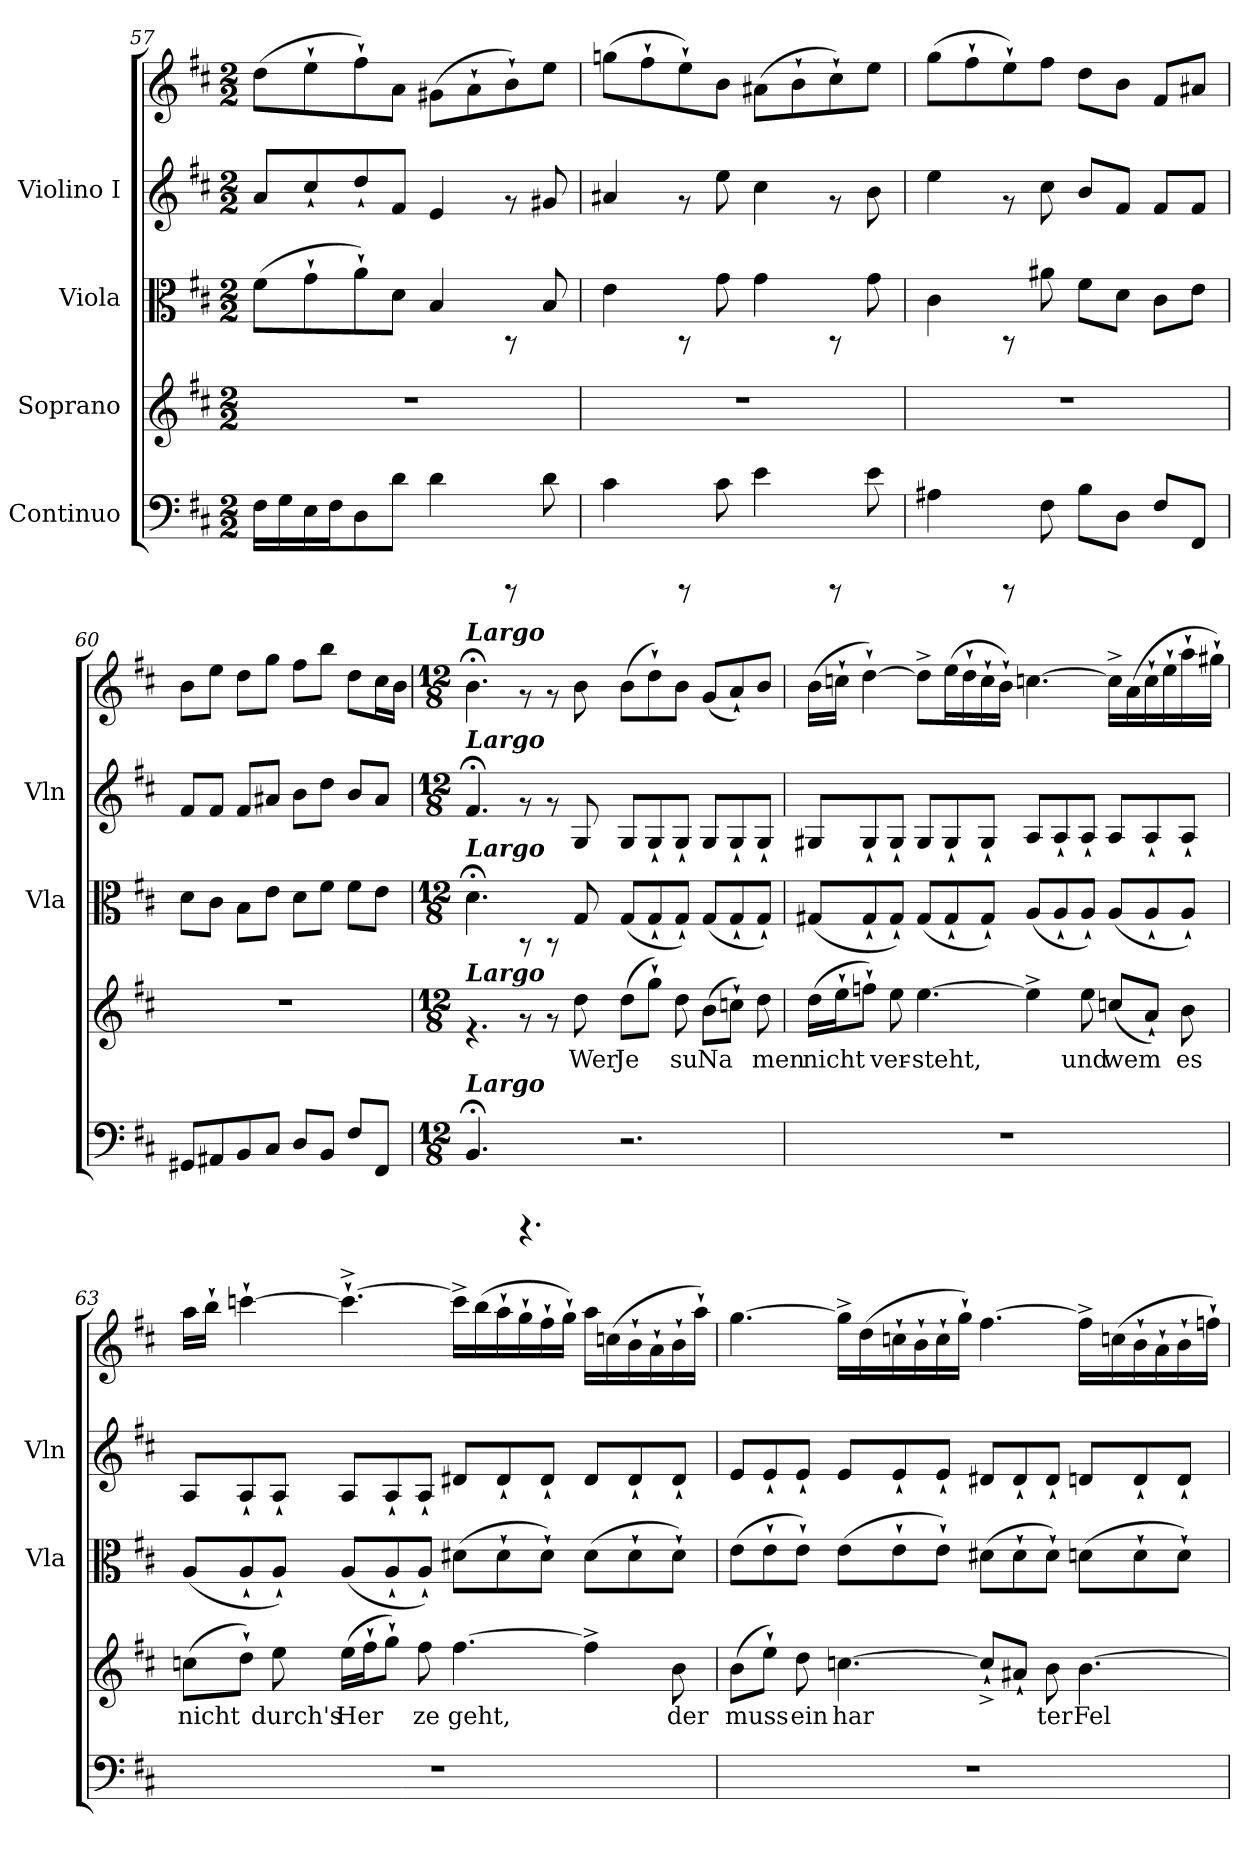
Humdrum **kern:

**kern	**kern	**text	**kern	**kern	**kern
*part4	*part3	*part3	*part2	*part1	*part1
*staff5	*staff4	*staff4	*staff3	*staff2	*staff1
*I"Continuo	*I"Soprano	*	*I"Viola	*I"Violino I	*
*	*	*	*I'Vla	*I'Vln	*
*clefF4	*clefG2	*	*clefC3	*clefG2	*clefG2
*k[f#c#]	*k[f#c#]	*	*k[f#c#]	*k[f#c#]	*k[f#c#]
*D:	*D:	*	*D:	*D:	*D:
*M2/2	*M2/2	*	*M2/2	*M2/2	*M2/2
=57	=57	=57	=57	=57	=57
16F#\L	1r	.	(>8f#\L	8a/L	(>8dd\L
16G\	.	.	.	.	.
16E\	.	.	8g`>\	8cc#`</	8ee`>\
16F#\	.	.	.	.	.
8D\	.	.	8a`>\)	8dd`</	8ff#`>\)
8d\J	.	.	8d\J	8f#/J	8a\J
4d\	.	.	4B/	4e/	(>8g#X\L
.	.	.	.	.	8a`>\
8rCCC	.	.	8rAA	8rf	8b`>\)
8d\	.	.	8B/	8g#X/	8ee\J
=58	=58	=58	=58	=58	=58
4c#\	1r	.	4e\	4a#X/	(>8ggn\L
.	.	.	.	.	8ff#`>\
8rCCC	.	.	8rAA	8rf	8ee`>\)
8c#\	.	.	8g\	8ee\	8b\J
4e\	.	.	4g\	4cc#\	(>8a#X\L
.	.	.	.	.	8b`>\
8rCCC	.	.	8rAA	8rf	8cc#`>\)
8e\	.	.	8g\	8b\	8ee\J
=59	=59	=59	=59	=59	=59
4A#X\	1r	.	4c#\	4ee\	(>8gg\L
.	.	.	.	.	8ff#`>\
8rCCC	.	.	8rAA	8rf	8ee`>\)
8F#\	.	.	8a#X\	8cc#\	8ff#\J
8B\L	.	.	8f#\L	8b/L	8dd\L
8D\J	.	.	8d\J	8f#/J	8b\J
8F#/L	.	.	8c#\L	8f#/L	8f#/L
8FF#/J	.	.	8e\J	8f#/J	8a#X/J
!!LO:LB:g=z
=60	=60	=60	=60	=60	=60
8GG#X/L	1r	.	8d\L	8f#/L	8b\L
8AA#X/	.	.	8c#\J	8f#/J	8ee\J
8BB/	.	.	8B\L	8f#/L	8dd\L
8C#/J	.	.	8e\J	8a#X/J	8gg\J
8D/L	.	.	8d\L	8b\L	8ff#\L
8BB/J	.	.	8f#\J	8dd\J	8bb\J
8F#/L	.	.	8f#\L	8b/L	8dd\L
8FF#/J	.	.	8e\J	8a#/J	16cc#\
.	.	.	.	.	16b\J
=61	=61	=61	=61	=61	=61
*M12/8	*M12/8	*	*M12/8	*M12/8	*M12/8
!	!	!	!	!	!LO:TX:a:Bi:t=Largo
!	!	!	!	!LO:TX:a:Bi:t=Largo	!
!	!	!	!LO:TX:a:Bi:t=Largo	!	!
!	!LO:TX:a:Bi:t=Largo	!	!	!	!
!LO:TX:a:Bi:t=Largo	!	!	!	!	!
4.BB;</	4.rf	.	4.d;<\	4.f#;</	4.b;<\
4.rCCC	8rf	.	8rAA	8rf	8rf
.	8rf	.	8rAA	8rf	8rf
!	!	!LO:LY:b:cj	!	!	!
.	8dd\	Wer	8G/	8G/	8b\
!	!	!LO:LY:b:cj	!	!	!
2.r	(>8dd\L	Je-	(>8G/L	8G/L	(>8b\L
!	!	!LO:LY:b:cj	!	!	!
.	8gg`>\J)	-	8G`</	8G`</	8dd`>\)
!	!	!LO:LY:b:cj	!	!	!
.	8dd\	su	8G`</J)	8G`</J	8b\J
!	!	!LO:LY:b:cj	!	!	!
.	(>8b\L	Na-	(>8G/L	8G/L	(>8g/L
!	!	!LO:LY:b:cj	!	!	!
.	8ccn`>\J)	-	8G`</	8G`</	8a`</)
!	!	!LO:LY:b:cj	!	!	!
.	8dd\	men	8G`</J)	8G`</J	8b/J
!!LO:PB:g=z
=62	=62	=62	=62	=62	=62
!	!	!LO:LY:b:cj	!	!	!
1.r	(>16dd\L	nicht	(>8G#X/L	8G#X/L	(>16b\L
!	!	!LO:LY:b:cj	!	!	!
.	16ee`>\	.	.	.	16ccn`>\J
!	!	!LO:LY:b:cj	!	!	!
.	8ffn`>\J)	.	8G#`</	8G#`</	[>4dd`>\)
!	!	!LO:LY:b:cj	!	!	!
.	8ee\	ver-	8G#`</J)	8G#`</J	.
!	!	!LO:LY:b:cj	!	!	!
.	[>4.ee\	-steht,	(>8G#/L	8G#/L	8dd^>\L]
.	.	.	8G#`</	8G#`</	(>16ee\
.	.	.	.	.	16dd`>\
.	.	.	8G#`</J)	8G#`</J	16cc`>\
.	.	.	.	.	16b`>\J)
!	!	!LO:LY:b:cj	!	!	!
.	4ee^>\]	.	(>8A/L	8A/L	[>4.ccn\
.	.	.	8A`</	8A`</	.
!	!	!LO:LY:b:cj	!	!	!
.	8ee\	und	8A`</J)	8A`</J	.
!	!	!LO:LY:b:cj	!	!	!
.	(>8ccn/L	wem	(>8A/L	8A/L	16cc^>\L]
.	.	.	.	.	(>16a\
!	!	!LO:LY:b:cj	!	!	!
.	8a`</J)	.	8A`</	8A`</	16cc`>\
.	.	.	.	.	16ee`>\
!	!	!LO:LY:b:cj	!	!	!
.	8b\	es	8A`</J)	8A`</J	16aa`>\
.	.	.	.	.	16gg#X`>\J)
!!LO:LB:g=z
=63	=63	=63	=63	=63	=63
!	!	!LO:LY:b:cj	!	!	!
1.r	(>8ccn\L	nicht	(>8A/L	8A/L	16aa\L
.	.	.	.	.	16bb`>\J
!	!	!LO:LY:b:cj	!	!	!
.	8dd`>\J)	.	8A`</	8A`</	[>4cccn`>\
!	!	!LO:LY:b:cj	!	!	!
.	8ee\	durch's	8A`</J)	8A`</J	.
!	!	!LO:LY:b:cj	!	!	!
.	(>16ee\L	Her-	(>8A/L	8A/L	4.ccc^>`>\_>
!	!	!LO:LY:b:cj	!	!	!
.	16ff#`>\	-	.	.	.
!	!	!LO:LY:b:cj	!	!	!
.	8gg`>\J)	.	8A`</	8A`</	.
!	!	!LO:LY:b:cj	!	!	!
.	8ff#\	ze	8A`</J)	8A`</J	.
!	!	!LO:LY:b:cj	!	!	!
.	[>4.ff#\	geht,	(>8d#X\L	8d#X/L	16ccc^>\L]
.	.	.	.	.	(>16bb\
.	.	.	8d#`>\	8d#`</	16aa`>\
.	.	.	.	.	16gg`>\
.	.	.	8d#`>\J)	8d#`</J	16ff#`>\
.	.	.	.	.	16gg`>\J)
!	!	!LO:LY:b:cj	!	!	!
.	4ff#^>\]	.	(>8d#\L	8d#/L	16aa\L
.	.	.	.	.	(>16ccn\
.	.	.	8d#`>\	8d#`</	16b`>\
.	.	.	.	.	16a`>\
!	!	!LO:LY:b:cj	!	!	!
.	8b\	der	8d#`>\J)	8d#`</J	16b`>\
.	.	.	.	.	16aa`>\J)
!!LO:PB:g=z
=64	=64	=64	=64	=64	=64
!	!	!LO:LY:b:cj	!	!	!
1.r	(>8b\L	muss	(>8e\L	8e/L	[>4.gg\
!	!	!LO:LY:b:cj	!	!	!
.	8ee`>\J)	.	8e`>\	8e`</	.
!	!	!LO:LY:b:cj	!	!	!
.	8dd\	ein	8e`>\J)	8e`</J	.
!	!	!LO:LY:b:cj	!	!	!
.	[>4.ccn\	har-	(>8e\L	8e/L	16gg^>\L]
.	.	.	.	.	(>16dd\
.	.	.	8e`>\	8e`</	16ccn`>\
.	.	.	.	.	16b`>\
.	.	.	8e`>\J)	8e`</J	16cc`>\
.	.	.	.	.	16gg`>\J)
!	!	!LO:LY:b:cj	!	!	!
.	8ccn^>`</L]	-	(>8d#X\L	8d#X/L	[>4.ff#\
!	!	!LO:LY:b:cj	!	!	!
.	8a#X`</J	.	8d#`>\	8d#`</	.
!	!	!LO:LY:b:cj	!	!	!
.	8b\	ter	8d#`>\J)	8d#`</J	.
!	!	!LO:LY:b:cj	!	!	!
.	[>4.b\	Fel-	(>8dn\L	8dn/L	16ff#^>\L]
.	.	.	.	.	(>16ccn\
.	.	.	8d`>\	8d`</	16b`>\
.	.	.	.	.	16a`>\
.	.	.	8d`>\J)	8d`</J	16b`>\
.	.	.	.	.	16ffn`>\J)
=	=	=	=	=	=
*-	*-	*-	*-	*-	*-
